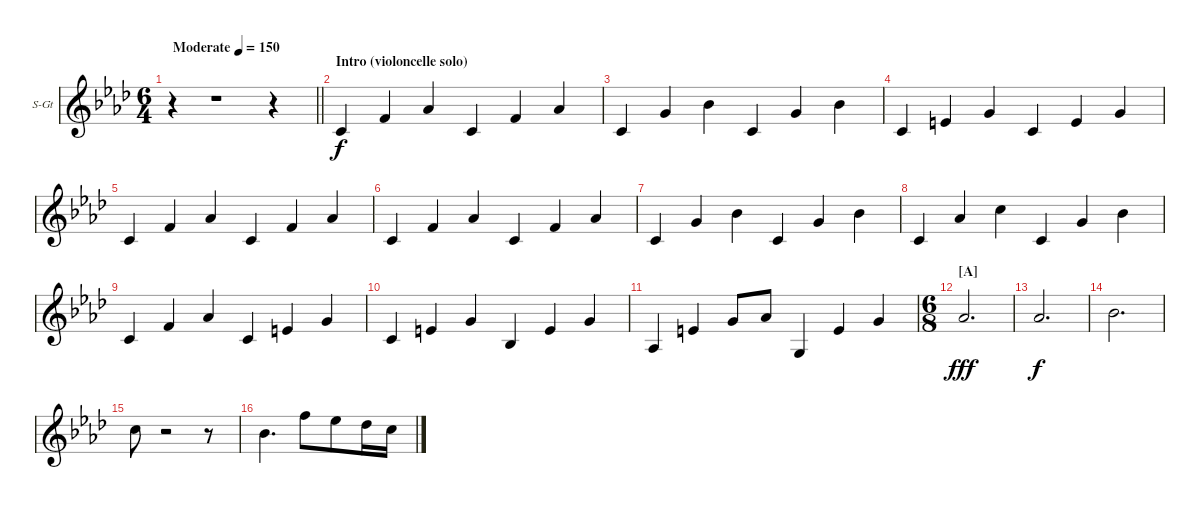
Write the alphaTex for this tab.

\bracketExtendMode groupsimilarinstruments
\firstSystemTrackNameOrientation horizontal
\otherSystemsTrackNameOrientation horizontal
\track ("Violoncelle solo" "S-Gt") {instrument cello}
\staff {score}
\tuning (E4 B3 G3 D3 A2 E2)
\displaytranspose 12
\ts (6 4)
\beaming (8 6 6)
\tempo (150 "Moderate")
\clef g2
\barLineRight lightlight
\ks fminor
r.4{dy f instrument cello} r.1 r.4 |
\section ("" "Intro (violoncelle solo)")
3.5.4 3.4.4 1.3.4 3.5.4 3.4.4 1.3.4 |
3.5.4 0.3.4 3.3.4 3.5.4 0.3.4 3.3.4 |
3.5.4 2.4.4 0.3.4 3.5.4 2.4.4 0.3.4 |
3.5.4 3.4.4 1.3.4 3.5.4 3.4.4 1.3.4 |
3.5.4 3.4.4 1.3.4 3.5.4 3.4.4 1.3.4 |
3.5.4 0.3.4 3.3.4 3.5.4 0.3.4 3.3.4 |
3.5.4 1.3.4 1.2.4 3.5.4 0.3.4 3.3.4 |
3.5.4 3.4.4 1.3.4 3.5.4 2.4.4 0.3.4 |
3.5.4 2.4.4 0.3.4 1.5.4 2.4.4 0.3.4 |
4.6.4 2.4.4 0.3.8 1.3.8 3.6.4 2.4.4 0.3.4 |
\ts (6 8)
\beaming (8 3 3)
\section ("" "[A]")
\tempo (80 hide)
1.3.2{d dy fff} |
1.3.2{d dy f} |
3.3.2{d} |
1.2.8 r.2 r.8 |
3.3.4{d} 1.1.8 4.2.8 2.2.16 1.2.16
